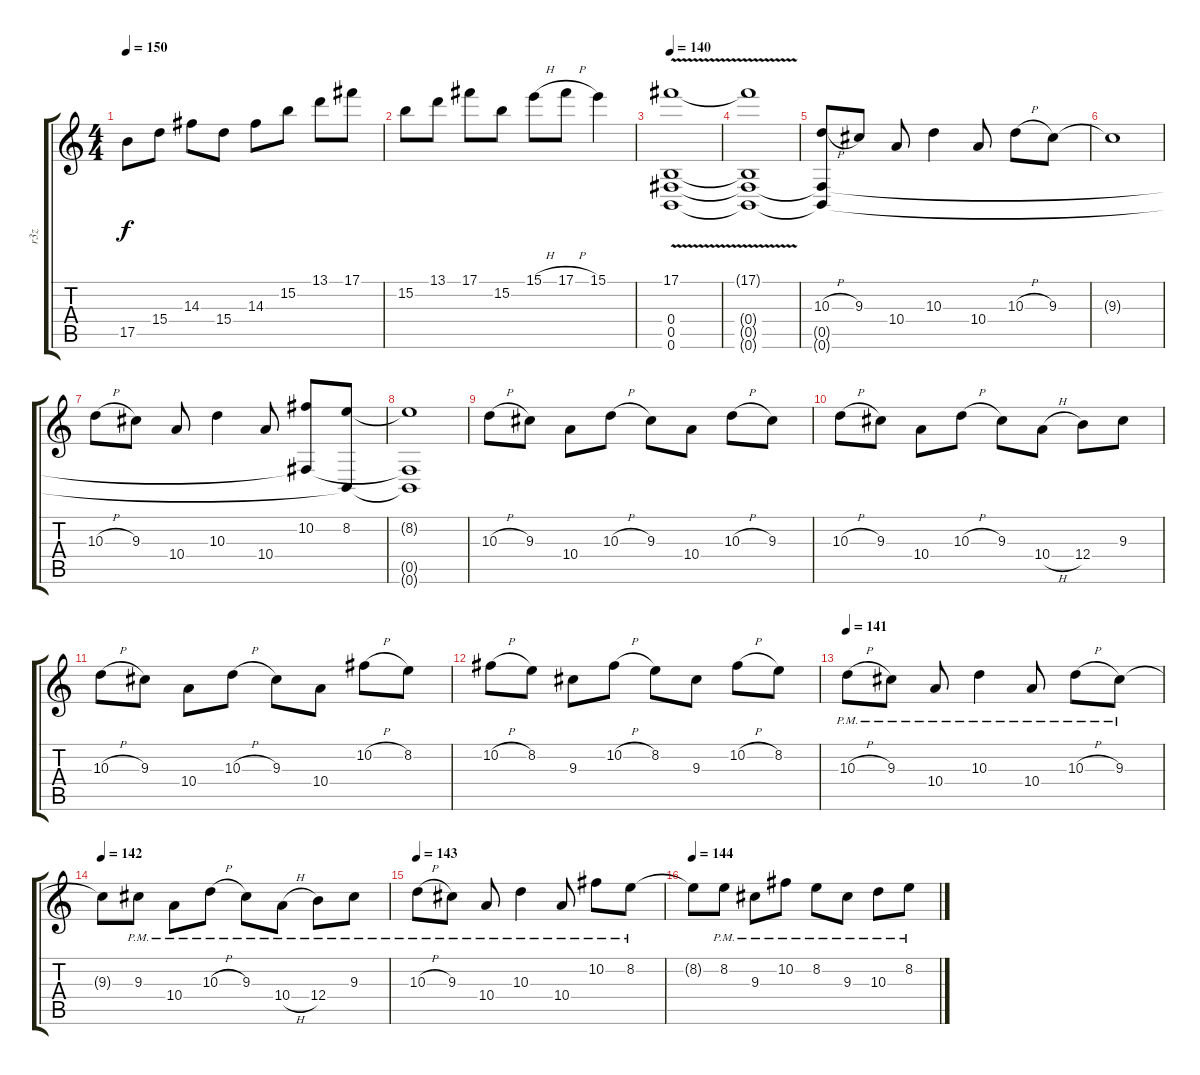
\track ("r3z" "r3z") {instrument overdrivenguitar}
\staff {score tabs}
\tuning (Db4 Ab3 E3 B2 Gb2 B1) {hide}
\ts (4 4)
\tempo 150
\clef g2
\ks c
17.5.8{dy f} 15.4.8 14.3.8 15.4.8 14.3.8 15.2.8 13.1.8 17.1.8 |
15.2.8 13.1.8 17.1.8 15.2.8 15.1{h}.8 17.1{h}.8 15.1.4 |
\tempo 140
(17.1{v} 0.4 0.5 0.6).1 |
(17.1{t} 0.4{t} 0.5{t} 0.6{t}).1 |
(10.3{h} 0.5{t} 0.6{t}).8{volume 16} 9.3.8 10.4.8 10.3.4 10.4.8 10.3{h}.8 9.3.8 |
9.3{t}.1 |
10.3{h}.8 9.3.8 10.4.8 10.3.4 10.4.8 (10.2 0.5{t}).8 (8.2 0.6{t}).8 |
(8.2{t} 0.5{t} 0.6{t}).1 |
10.3{h}.8 9.3.8 10.4.8 10.3{h}.8 9.3.8 10.4.8 10.3{h}.8 9.3.8 |
10.3{h}.8 9.3.8 10.4.8 10.3{h}.8 9.3.8 10.4{h}.8 12.4.8 9.3.8 |
10.3{h}.8 9.3.8 10.4.8 10.3{h}.8 9.3.8 10.4.8 10.2{h}.8 8.2.8 |
10.2{h}.8 8.2.8 9.3.8 10.2{h}.8 8.2.8 9.3.8 10.2{h}.8 8.2.8 |
\tempo 141
10.3{h pm}.8 9.3{pm}.8 10.4{pm}.8 10.3{pm}.4 10.4{pm}.8 10.3{h pm}.8 9.3{pm}.8 |
\tempo 142
9.3{t}.8 9.3{pm}.8 10.4{pm}.8 10.3{h pm}.8 9.3{pm}.8 10.4{h pm}.8 12.4{pm}.8 9.3{pm}.8 |
\tempo 143
10.3{h pm}.8 9.3{pm}.8 10.4{pm}.8 10.3{pm}.4 10.4{pm}.8 10.2{pm}.8 8.2{pm}.8 |
\tempo 144
8.2{t}.8 8.2{pm}.8 9.3{pm}.8 10.2{pm}.8 8.2{pm}.8 9.3{pm}.8 10.3{pm}.8 8.2{pm}.8
